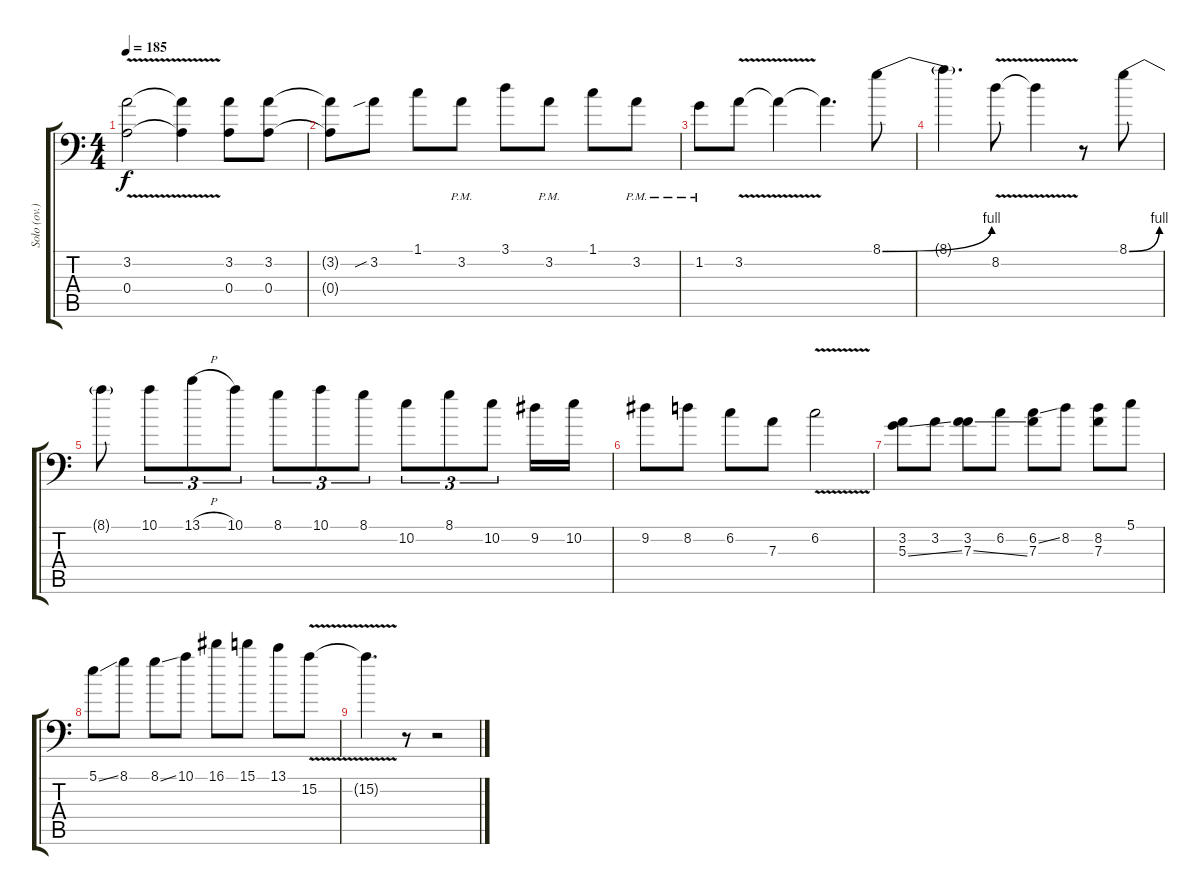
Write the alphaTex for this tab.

\track ("Solo (ov.)" "Solo (ov.)") {instrument distortionguitar}
\staff {score tabs}
\tuning (B3 Gb3 D3 A2 E2 A1) {hide}
\ts (4 4)
\tempo 185
\clef f4
\ks c
(3.2{v} 0.4{v}).2{dy f} (3.2{t} 0.4{t}).4 (3.2 0.4).8 (3.2 0.4).8 |
(3.2{t} 0.4{t}).8 3.2{sib}.8 1.1.8 3.2{pm}.8 3.1.8 3.2{pm}.8 1.1.8 3.2{pm}.8 |
1.2{pm}.8 3.2{v}.8 3.2{t}.4 3.2{t}.4{d} 8.1{be (bend 0 0 60 4)}.8 |
8.1{t}.4{d} 8.2{v}.8 8.2{t}.4 r.8 8.1{be (bend 0 0 60 4)}.8 |
8.1{t}.8 10.1.8{tu (3 2)} 13.1{h}.8{tu (3 2)} 10.1.8{tu (3 2)} 8.1.8{tu (3 2)} 10.1.8{tu (3 2)} 8.1.8{tu (3 2)} 10.2.8{tu (3 2)} 8.1.8{tu (3 2)} 10.2.8{tu (3 2)} 9.2.16 10.2.16 |
9.2.8 8.2.8 6.2.8 7.3.8 6.2{v}.2 |
(3.2 5.3{ss}).8 3.2.8 (3.2 7.3{ss}).8 6.2.8 (6.2{ss} 7.3).8 8.2.8 (8.2 7.3).8 5.1.8 |
5.1{ss}.8 8.1.8 8.1{ss}.8 10.1.8 16.1.8 15.1.8 13.1.8 15.2{v}.8 |
15.2{t}.4{d} r.8 r.2
